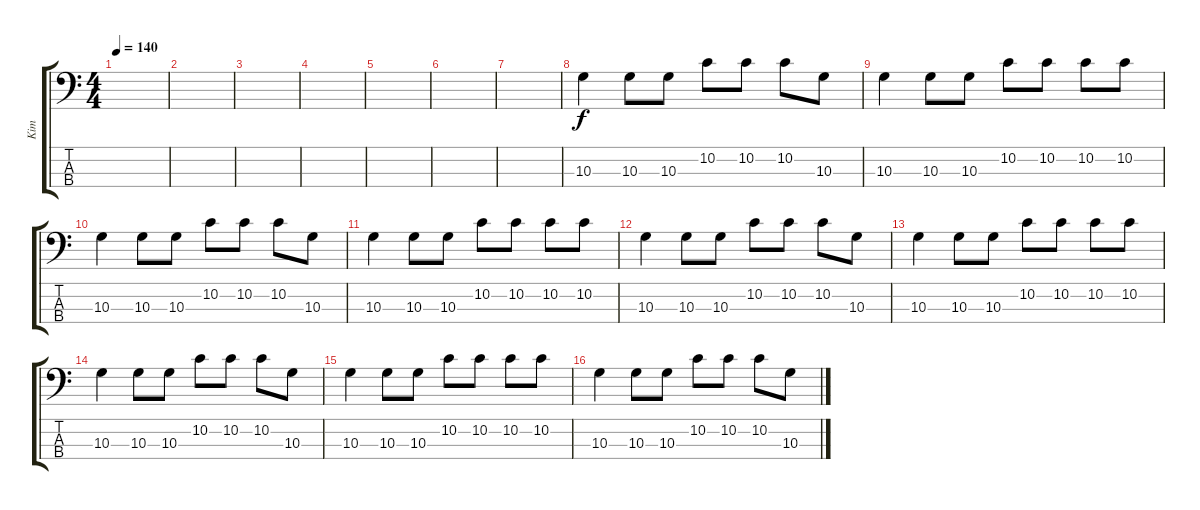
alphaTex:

\track ("Kim" "Kim") {instrument electricbasspick}
\staff {score tabs}
\tuning (G2 D2 A1 E1) {hide}
\ts (4 4)
\tempo 140
\clef f4
\ks c
|
|
|
|
|
|
|
10.3.4 10.3.8 10.3.8 10.2.8 10.2.8 10.2.8 10.3.8 |
10.3.4 10.3.8 10.3.8 10.2.8 10.2.8 10.2.8 10.2.8 |
10.3.4 10.3.8 10.3.8 10.2.8 10.2.8 10.2.8 10.3.8 |
10.3.4 10.3.8 10.3.8 10.2.8 10.2.8 10.2.8 10.2.8 |
10.3.4 10.3.8 10.3.8 10.2.8 10.2.8 10.2.8 10.3.8 |
10.3.4 10.3.8 10.3.8 10.2.8 10.2.8 10.2.8 10.2.8 |
10.3.4 10.3.8 10.3.8 10.2.8 10.2.8 10.2.8 10.3.8 |
10.3.4 10.3.8 10.3.8 10.2.8 10.2.8 10.2.8 10.2.8 |
10.3.4 10.3.8 10.3.8 10.2.8 10.2.8 10.2.8 10.3.8
